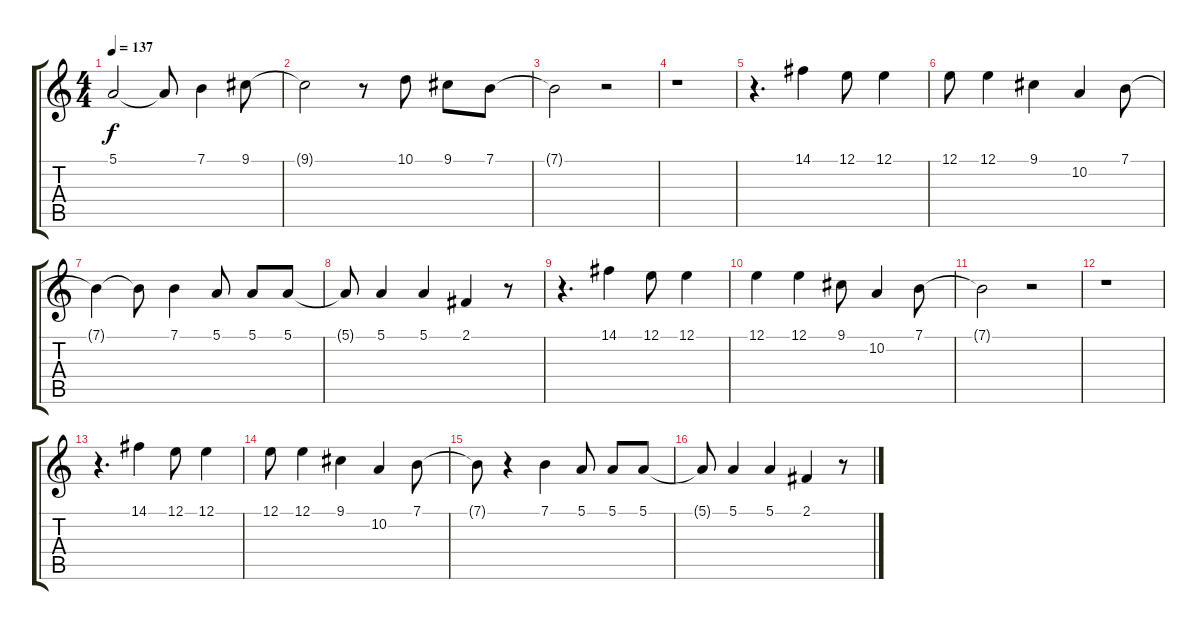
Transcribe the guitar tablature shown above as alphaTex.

\track "" {instrument flute}
\staff {score tabs}
\tuning (E4 B3 G3 D3 A2 E2) {hide}
\ts (4 4)
\tempo 137
\clef g2
\ks c
5.1.2{dy f} 5.1{t}.8 7.1.4 9.1.8 |
9.1{t}.2 r.8 10.1.8 9.1.8 7.1.8 |
7.1{t}.2 r.2 |
r.1 |
r.4{d} 14.1.4 12.1.8 12.1.4 |
12.1.8 12.1.4 9.1.4 10.2.4 7.1.8 |
7.1{t}.4 7.1{t}.8 7.1.4 5.1.8 5.1.8 5.1.8 |
5.1{t}.8 5.1.4 5.1.4 2.1.4 r.8 |
r.4{d} 14.1.4 12.1.8 12.1.4 |
12.1.4 12.1.4 9.1.8 10.2.4 7.1.8 |
7.1{t}.2 r.2 |
r.1 |
r.4{d} 14.1.4 12.1.8 12.1.4 |
12.1.8 12.1.4 9.1.4 10.2.4 7.1.8 |
7.1{t}.8 r.4 7.1.4 5.1.8 5.1.8 5.1.8 |
5.1{t}.8 5.1.4 5.1.4 2.1.4 r.8
